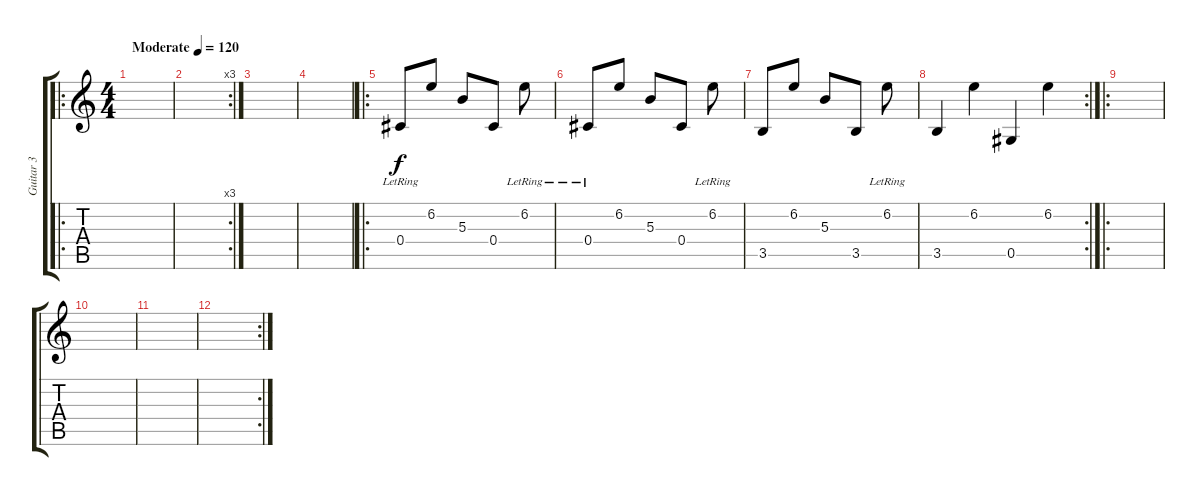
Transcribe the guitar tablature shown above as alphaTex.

\track ("Guitar 3" "Guitar 3") {instrument electricguitarjazz}
\staff {score tabs}
\tuning (Eb4 Bb3 Gb3 Db3 Ab2 Db2) {hide}
\ro
\ts (4 4)
\tempo (120 "Moderate")
\clef g2
\ks c
|
\rc 3
|
|
|
\ro
0.4{lr}.8 6.2.8 5.3.8 0.4.8 6.2{lr}.8 |
0.4{lr}.8 6.2.8 5.3.8 0.4.8 6.2{lr}.8 |
3.5.8 6.2.8 5.3.8 3.5.8 6.2{lr}.8 |
\rc 2
3.5.4 6.2.4 0.5.4 6.2.4 |
\ro
|
|
|
\rc 2
